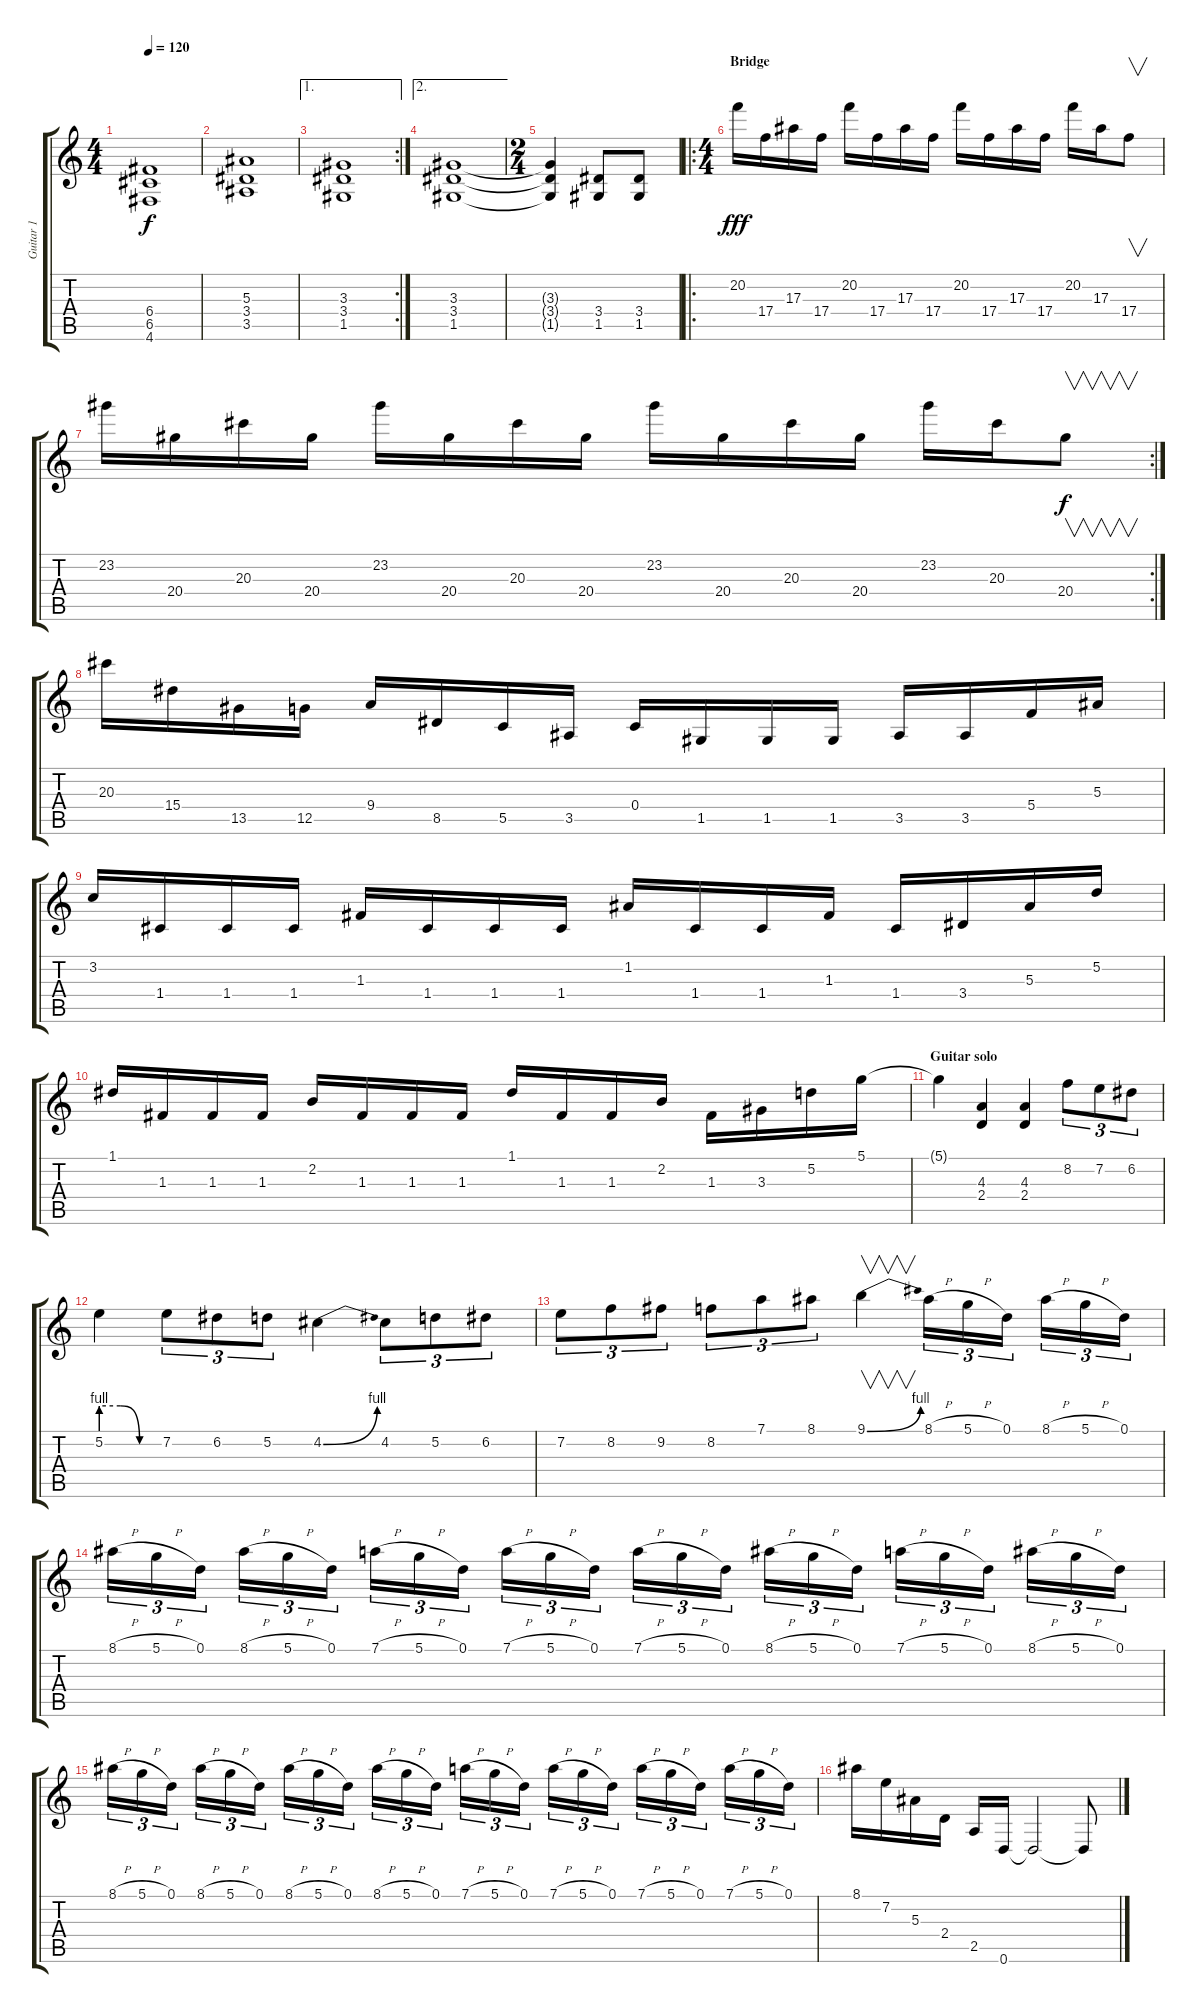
\track ("Guitar 1" "Guitar 1") {instrument distortionguitar}
\staff {score tabs}
\tuning (D4 A3 F3 C3 G2 D2) {hide}
\ts (4 4)
\tempo 120
\clef g2
\ks c
(6.4 6.5 4.6).1{dy f} |
(5.3 3.4 3.5).1 |
\ae 1
\rc 2
(3.3 3.4 1.5).1 |
\ae 2
(3.3 3.4 1.5).1 |
\ts (2 4)
(3.3{t} 3.4{t} 1.5{t}).4 (3.4 1.5).8 (3.4 1.5).8 |
\ro
\ts (4 4)
\section ("" "Bridge")
20.2.16{dy fff} 17.4.16 17.3.16 17.4.16 20.2.16 17.4.16 17.3.16 17.4.16 20.2.16 17.4.16 17.3.16 17.4.16 20.2.16 17.3.16 17.4.8{v} |
\rc 2
23.2.16 20.4.16 20.3.16 20.4.16 23.2.16 20.4.16 20.3.16 20.4.16 23.2.16 20.4.16 20.3.16 20.4.16 23.2.16 20.3.16 20.4.8{v dy f} |
20.3.16 15.4.16 13.5.16 12.5.16 9.4.16 8.5.16 5.5.16 3.5.16 0.4.16 1.5.16 1.5.16 1.5.16 3.5.16 3.5.16 5.4.16 5.3.16 |
3.2.16 1.4.16 1.4.16 1.4.16 1.3.16 1.4.16 1.4.16 1.4.16 1.2.16 1.4.16 1.4.16 1.3.16 1.4.16 3.4.16 5.3.16 5.2.16 |
1.1.16 1.3.16 1.3.16 1.3.16 2.2.16 1.3.16 1.3.16 1.3.16 1.1.16 1.3.16 1.3.16 2.2.16 1.3.16 3.3.16 5.2.16 5.1.16 |
\section ("" "Guitar solo")
5.1{t}.4 (4.3 2.4).4 (4.3 2.4).4 8.2.8{tu (3 2)} 7.2.8{tu (3 2)} 6.2.8{tu (3 2)} |
5.2{be (custom 0 4 20 4 40 0 60 0)}.4 7.2.8{tu (3 2)} 6.2.8{tu (3 2)} 5.2.8{tu (3 2)} 4.2{be (bend 0 0 60 4)}.4 4.2.8{tu (3 2)} 5.2.8{tu (3 2)} 6.2.8{tu (3 2)} |
7.2.8{tu (3 2)} 8.2.8{tu (3 2)} 9.2.8{tu (3 2)} 8.2.8{tu (3 2)} 7.1.8{tu (3 2)} 8.1.8{tu (3 2)} 9.1{be (bend 0 0 60 4)}.4{v} 8.1{h}.16{tu (3 2)} 5.1{h}.16{tu (3 2)} 0.1.16{tu (3 2)} 8.1{h}.16{tu (3 2)} 5.1{h}.16{tu (3 2)} 0.1.16{tu (3 2)} |
8.1{h}.16{tu (3 2)} 5.1{h}.16{tu (3 2)} 0.1.16{tu (3 2)} 8.1{h}.16{tu (3 2)} 5.1{h}.16{tu (3 2)} 0.1.16{tu (3 2)} 7.1{h}.16{tu (3 2)} 5.1{h}.16{tu (3 2)} 0.1.16{tu (3 2)} 7.1{h}.16{tu (3 2)} 5.1{h}.16{tu (3 2)} 0.1.16{tu (3 2)} 7.1{h}.16{tu (3 2)} 5.1{h}.16{tu (3 2)} 0.1.16{tu (3 2)} 8.1{h}.16{tu (3 2)} 5.1{h}.16{tu (3 2)} 0.1.16{tu (3 2)} 7.1{h}.16{tu (3 2)} 5.1{h}.16{tu (3 2)} 0.1.16{tu (3 2)} 8.1{h}.16{tu (3 2)} 5.1{h}.16{tu (3 2)} 0.1.16{tu (3 2)} |
8.1{h}.16{tu (3 2)} 5.1{h}.16{tu (3 2)} 0.1.16{tu (3 2)} 8.1{h}.16{tu (3 2)} 5.1{h}.16{tu (3 2)} 0.1.16{tu (3 2)} 8.1{h}.16{tu (3 2)} 5.1{h}.16{tu (3 2)} 0.1.16{tu (3 2)} 8.1{h}.16{tu (3 2)} 5.1{h}.16{tu (3 2)} 0.1.16{tu (3 2)} 7.1{h}.16{tu (3 2)} 5.1{h}.16{tu (3 2)} 0.1.16{tu (3 2)} 7.1{h}.16{tu (3 2)} 5.1{h}.16{tu (3 2)} 0.1.16{tu (3 2)} 7.1{h}.16{tu (3 2)} 5.1{h}.16{tu (3 2)} 0.1.16{tu (3 2)} 7.1{h}.16{tu (3 2)} 5.1{h}.16{tu (3 2)} 0.1.16{tu (3 2)} |
8.1.16 7.2.16 5.3.16 2.4.16 2.5.16 0.6.16 0.6{t}.2 0.6{t}.8
